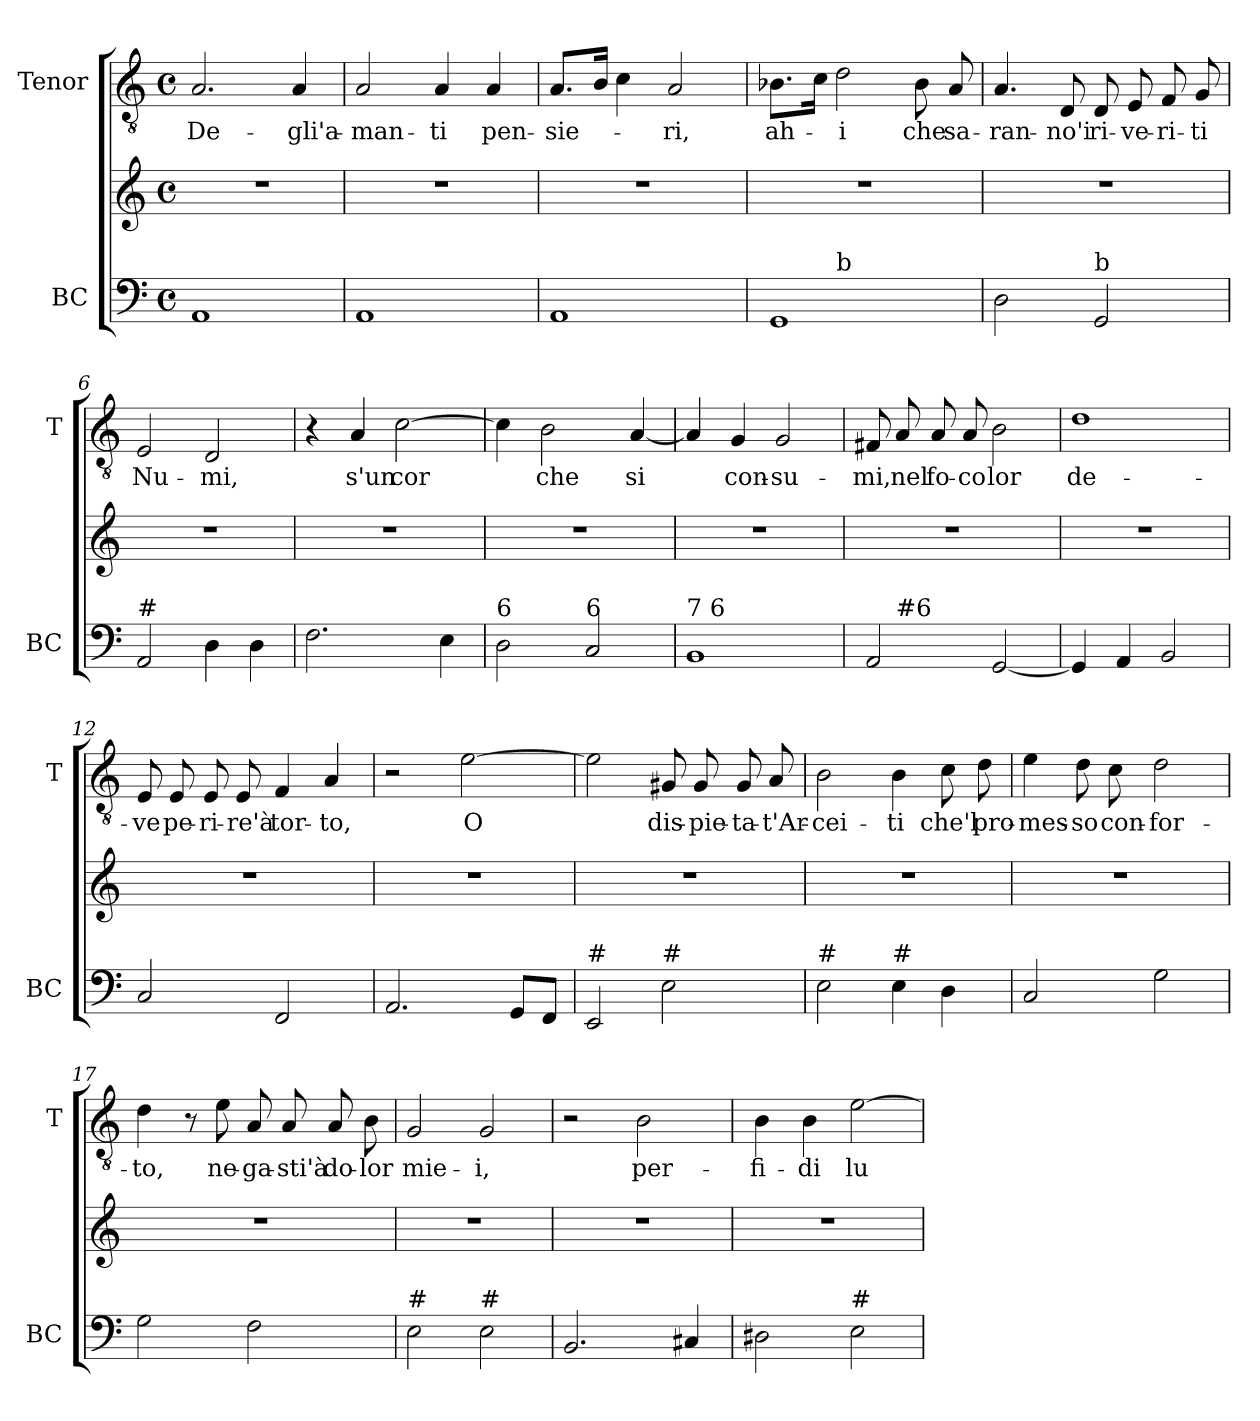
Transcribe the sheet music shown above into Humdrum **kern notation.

**kern	**kern	**kern	**text
*part2	*part2	*part1	*part1
*staff3	*staff2	*staff1	*staff1
*I"BC	*	*I"Tenor	*
*I'BC	*	*I'T	*
*clefF4	*clefG2	*clefGv2	*
*k[]	*k[]	*k[]	*
*C:	*C:	*C:	*
*M4/4	*M4/4	*M4/4	*
*met(c)	*met(c)	*met(c)	*
=1	=1	=1	=1
!	!	!	!LO:LY:b
1AA	1r	2.A/	De-
!	!	!	!LO:LY:b
.	.	4A/	-gli'a-
=2	=2	=2	=2
!	!	!	!LO:LY:b
1AA	1r	2A/	-man-
!	!	!	!LO:LY:b
.	.	4A/	-ti
!	!	!	!LO:LY:b
.	.	4A/	pen-
=3	=3	=3	=3
!	!	!	!LO:LY:b
1AA	1r	8.A/L	-sie-
.	.	16B/Jk	.
.	.	4c\	.
!	!	!	!LO:LY:b
.	.	2A/	-ri,
=4	=4	=4	=4
!	!	!	!LO:LY:b
*^	*	*	*
1GG	4ryy	1r	8.B-X\L	ah-
.	.	.	16c\Jk	.
!	!LO:TX:a:t=b	!	!	!
!	!	!	!	!LO:LY:b
.	2.ryy	.	2d\	-i
!	!	!	!	!LO:LY:b
.	.	.	8B-\	che
!	!	!	!	!LO:LY:b
.	.	.	8A/	sa-
=5	=5	=5	=5	=5
!LO:TX:a:t=#	!	!	!	!
!	!	!	!	!LO:LY:b
*v	*v	*	*	*
2D\	1r	4.A/	-ran-
!	!	!	!LO:LY:b
.	.	8D/	-no'i
!LO:TX:a:t=b	!	!	!
!	!	!	!LO:LY:b
2GG/	.	8D/	ri-
!	!	!	!LO:LY:b
.	.	8E/	-ve-
!	!	!	!LO:LY:b
.	.	8F/	-ri-
!	!	!	!LO:LY:b
.	.	8G/	-ti
!!LO:LB:g=z
=6	=6	=6	=6
!LO:TX:a:t=#	!	!	!
!	!	!	!LO:LY:b
2AA/	1r	2E/	Nu-
!	!	!	!LO:LY:b
4D\	.	2D/	-mi,
4D\	.	.	.
=7	=7	=7	=7
2.F\	1r	4r	.
!	!	!	!LO:LY:b
.	.	4A/	s'un
!	!	!	!LO:LY:b
.	.	[2c\	cor
4E\	.	.	.
=8	=8	=8	=8
!LO:TX:a:t=6	!	!	!
2D\	1r	4c\]	.
!	!	!	!LO:LY:b
.	.	2B\	che
!LO:TX:a:t=6	!	!	!
2C/	.	.	.
!	!	!	!LO:LY:b
.	.	[4A/	si
=9	=9	=9	=9
!LO:TX:a:t=7    6	!	!	!
1BB	1r	4A/]	.
!	!	!	!LO:LY:b
.	.	4G/	con-
!	!	!	!LO:LY:b
.	.	2G/	-su-
=10	=10	=10	=10
!	!	!	!LO:LY:b
*^	*	*	*
2AA/	8ryy	1r	8F#X/	-mi,
!	!LO:TX:a:t=#6	!	!	!
!	!	!	!	!LO:LY:b
.	2..ryy	.	8A/	nel
!	!	!	!	!LO:LY:b
.	.	.	8A/	fo-
!	!	!	!	!LO:LY:b
.	.	.	8A/	-co
!	!	!	!	!LO:LY:b
[2GG/	.	.	2B\	lor
!!LO:LB:g=z
=11	=11	=11	=11	=11
!	!	!	!	!LO:LY:b
*v	*v	*	*	*
4GG/]	1r	1d	de-
4AA/	.	.	.
2BB/	.	.	.
=12	=12	=12	=12
!	!	!	!LO:LY:b
2C/	1r	8E/	-ve
!	!	!	!LO:LY:b
.	.	8E/	pe-
!	!	!	!LO:LY:b
.	.	8E/	-ri-
!	!	!	!LO:LY:b
.	.	8E/	-re'à
!	!	!	!LO:LY:b
2FF/	.	4F/	tor-
!	!	!	!LO:LY:b
.	.	4A/	-to,
=13	=13	=13	=13
2.AA/	1r	2r	.
!	!	!	!LO:LY:b
.	.	[2e\	O
8GG/L	.	.	.
8FF/J	.	.	.
=14	=14	=14	=14
!LO:TX:a:t=#	!	!	!
2EE/	1r	2e\]	.
!LO:TX:a:t=#	!	!	!
!	!	!	!LO:LY:b
2E\	.	8G#X/	dis-
!	!	!	!LO:LY:b
.	.	8G#/	-pie-
!	!	!	!LO:LY:b
.	.	8G#/	-ta-
!	!	!	!LO:LY:b
.	.	8A/	-t'Ar-
=15	=15	=15	=15
!LO:TX:a:t=#	!	!	!
!	!	!	!LO:LY:b
2E\	1r	2B\	-cei-
!LO:TX:a:t=#	!	!	!
!	!	!	!LO:LY:b
4E\	.	4B\	-ti
!	!	!	!LO:LY:b
4D\	.	8c\	che'l
!	!	!	!LO:LY:b
.	.	8d\	pro-
!!LO:PB:g=z
=16	=16	=16	=16
!	!	!	!LO:LY:b
2C/	1r	4e\	-mes-
!	!	!	!LO:LY:b
.	.	8d\	-so
!	!	!	!LO:LY:b
.	.	8c\	con-
!	!	!	!LO:LY:b
2G\	.	2d\	-for-
=17	=17	=17	=17
!	!	!	!LO:LY:b
2G\	1r	4d\	-to,
.	.	8r	.
!	!	!	!LO:LY:b
.	.	8e\	ne-
!	!	!	!LO:LY:b
2F\	.	8A/	-ga-
!	!	!	!LO:LY:b
.	.	8A/	-sti'à
!	!	!	!LO:LY:b
.	.	8A/	do-
!	!	!	!LO:LY:b
.	.	8B\	-lor
=18	=18	=18	=18
!LO:TX:a:t=#	!	!	!
!	!	!	!LO:LY:b
2E\	1r	2G/	mie-
!LO:TX:a:t=#	!	!	!
!	!	!	!LO:LY:b
2E\	.	2G/	-i,
=19	=19	=19	=19
2.BB/	1r	2r	.
!	!	!	!LO:LY:b
.	.	2B\	per-
4C#X/	.	.	.
=20	=20	=20	=20
!	!	!	!LO:LY:b
2D#X\	1r	4B\	-fi-
!	!	!	!LO:LY:b
.	.	4B\	-di
!LO:TX:a:t=#	!	!	!
!	!	!	!LO:LY:b
2E\	.	[2e\	lu-
=	=	=	=
*-	*-	*-	*-
